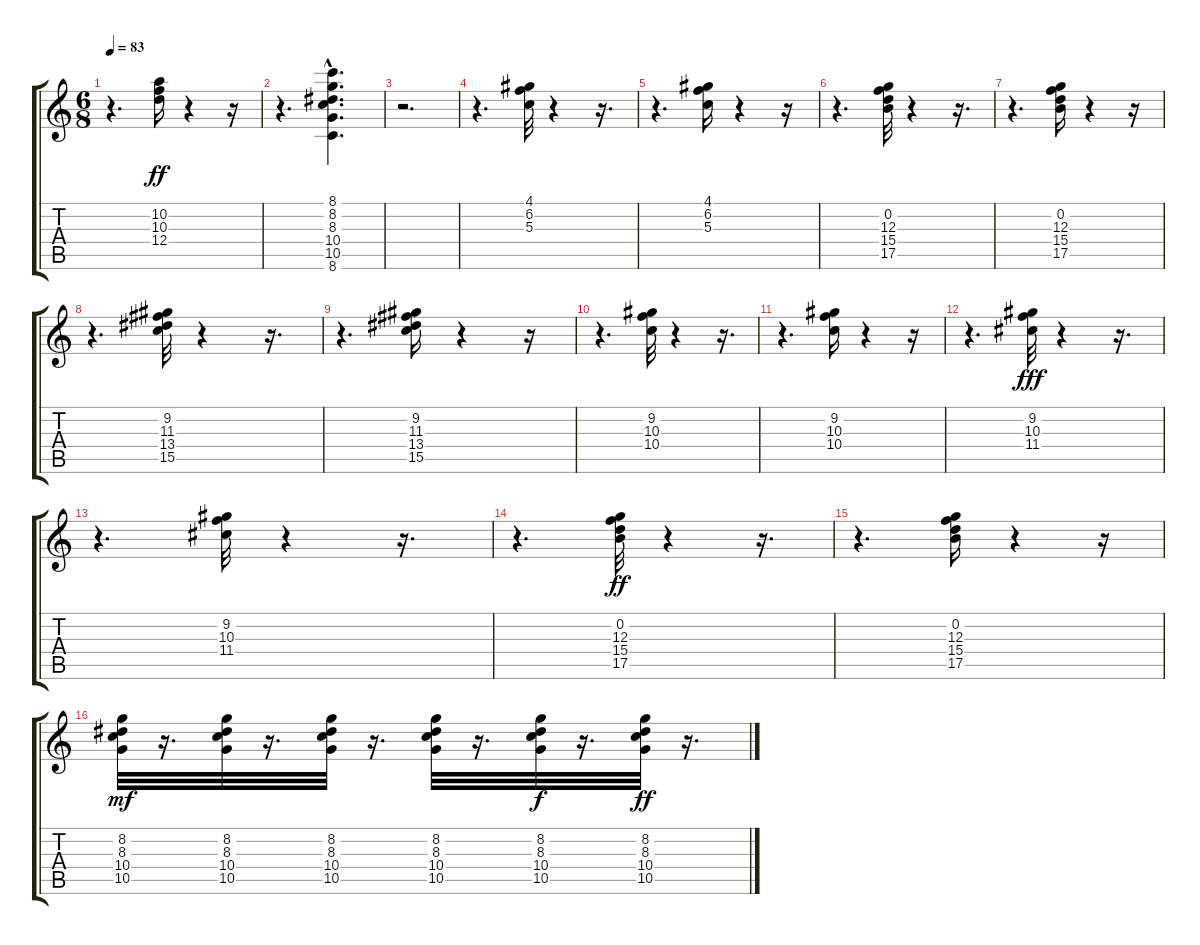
\track "" {instrument electricbassfinger}
\staff {score tabs}
\tuning (E4 B3 G3 D3 A2 E2) {hide}
\ts (6 8)
\tempo 83
\clef g2
\ks c
r.4{d dy ff} (10.2 10.3 12.4).16 r.4 r.16 |
r.4{d} (8.1 8.2{hac} 8.3{hac} 10.4 10.5 8.6).4{d} |
r.2{d} |
r.4{d} (4.1 6.2 5.3).32 r.4 r.16{d} |
r.4{d} (4.1 6.2 5.3).16 r.4 r.16 |
r.4{d} (0.2 12.3 15.4 17.5).32 r.4 r.16{d} |
r.4{d} (0.2 12.3 15.4 17.5).16 r.4 r.16 |
r.4{d} (9.2 11.3 13.4 15.5).32 r.4 r.16{d} |
r.4{d} (9.2 11.3 13.4 15.5).16 r.4 r.16 |
r.4{d} (9.2 10.3 10.4).32 r.4 r.16{d} |
r.4{d} (9.2 10.3 10.4).16 r.4 r.16 |
r.4{d} (9.2 10.3 11.4).32{dy fff} r.4 r.16{d} |
r.4{d} (9.2 10.3 11.4).32 r.4 r.16{d} |
r.4{d} (0.2 12.3 15.4 17.5).32{dy ff} r.4 r.16{d} |
r.4{d} (0.2 12.3 15.4 17.5).16 r.4 r.16 |
(8.2 8.3 10.4 10.5).32{dy mf} r.16{d} (8.2 8.3 10.4 10.5).32 r.16{d} (8.2 8.3 10.4 10.5).32 r.16{d} (8.2 8.3 10.4 10.5).32 r.16{d} (8.2 8.3 10.4 10.5).32{dy f} r.16{d} (8.2 8.3 10.4 10.5).32{dy ff} r.16{d}
